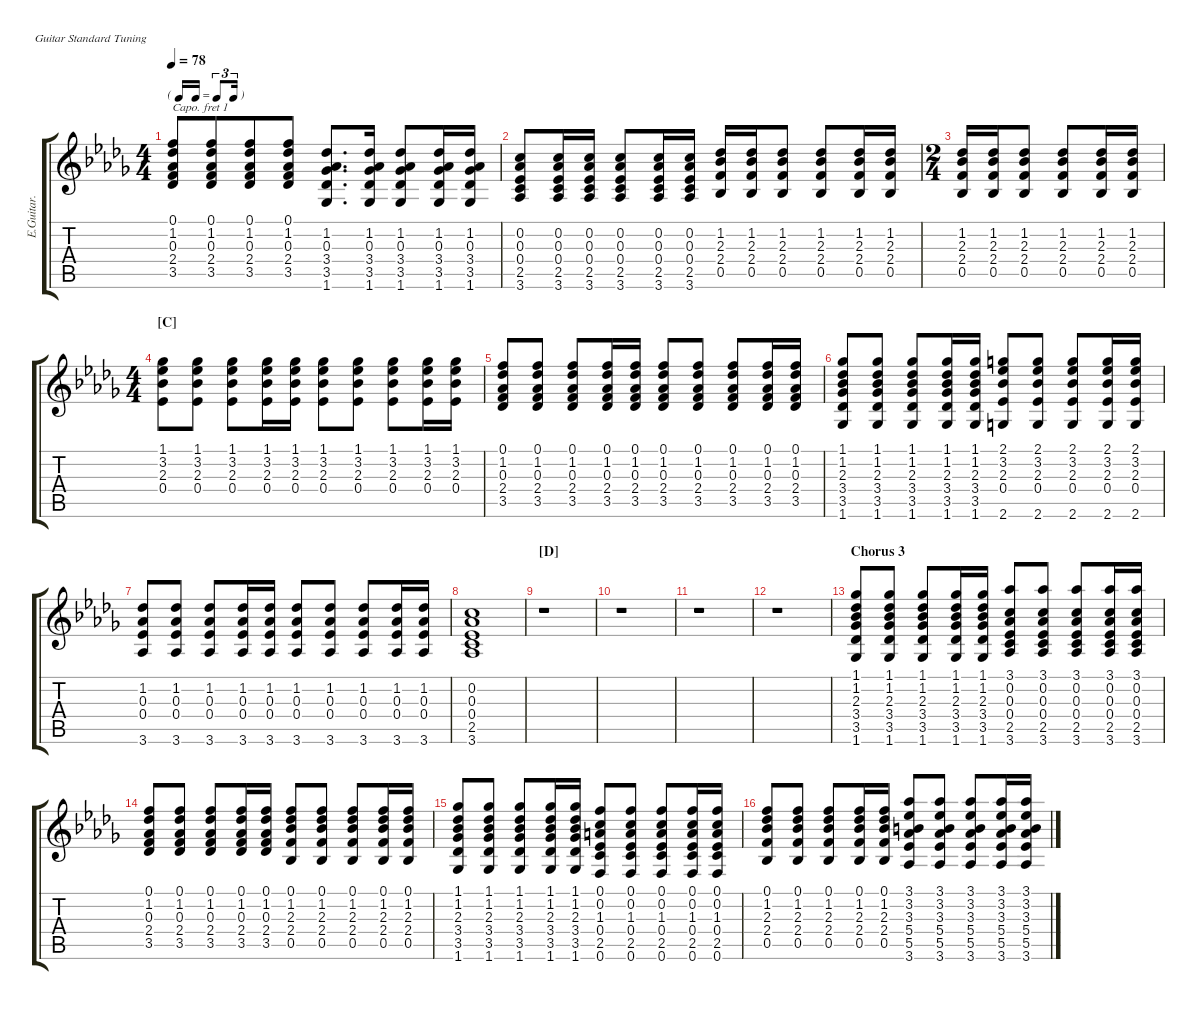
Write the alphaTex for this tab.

\defaultSystemsLayout 4
\hideDynamics
\otherSystemsTrackNameOrientation horizontal
\track ("E.Guitar." "E.Guitar.") {defaultSystemsLayout 4 instrument overdrivenguitar}
\staff {score tabs}
\capo 1
\tuning (E4 B3 G3 D3 A2 E2)
\ts (4 4)
\tf triplet16th
\tempo 78
\clef g2
\ks db
(3.5{acc b} 2.4{acc forcenatural} 0.3{acc b} 1.2{acc b} 0.1{acc forcenatural}).8{dy mf beam Up beam merge} (3.5{acc b} 2.4{acc forcenatural} 0.3{acc b} 1.2{acc b} 0.1{acc forcenatural}).8{beam Up beam merge} (3.5{acc b} 2.4{acc forcenatural} 0.3{acc b} 1.2{acc b} 0.1{acc forcenatural}).8{beam Up beam merge} (3.5{acc b} 2.4{acc forcenatural} 0.3{acc b} 1.2{acc b} 0.1{acc forcenatural}).8{beam Up} (1.2{acc b} 0.3{acc b} 3.4{acc b} 3.5{acc b} 1.6{acc b}).8{d beam Up} (1.2{acc b} 0.3{acc b} 3.4{acc b} 3.5{acc b} 1.6{acc b}).16{beam Up} (1.2{acc b} 0.3{acc b} 3.4{acc b} 3.5{acc b} 1.6{acc b}).8{beam Up} (1.2{acc b} 0.3{acc b} 3.4{acc b} 3.5{acc b} 1.6{acc b}).16{beam Up} (1.2{acc b} 0.3{acc b} 3.4{acc b} 3.5{acc b} 1.6{acc b}).16{beam Up} |
(3.6{acc b} 2.5{acc forcenatural} 0.4{acc b} 0.3{acc b} 0.2{acc forcenatural}).8{beam Up} (3.6{acc b} 2.5{acc forcenatural} 0.4{acc b} 0.3{acc b} 0.2{acc forcenatural}).16{beam Up} (3.6{acc b} 2.5{acc forcenatural} 0.4{acc b} 0.3{acc b} 0.2{acc forcenatural}).16{beam Up} (3.6{acc b} 2.5{acc forcenatural} 0.4{acc b} 0.3{acc b} 0.2{acc forcenatural}).8{beam Up} (3.6{acc b} 2.5{acc forcenatural} 0.4{acc b} 0.3{acc b} 0.2{acc forcenatural}).16{beam Up} (3.6{acc b} 2.5{acc forcenatural} 0.4{acc b} 0.3{acc b} 0.2{acc forcenatural}).16{beam Up} (1.2{acc b} 2.3{acc b} 2.4{acc forcenatural} 0.5{acc b}).16{beam Up} (1.2{acc b} 2.3{acc b} 2.4{acc forcenatural} 0.5{acc b}).16{beam Up} (1.2{acc b} 2.3{acc b} 2.4{acc forcenatural} 0.5{acc b}).8{beam Up} (1.2{acc b} 2.3{acc b} 2.4{acc forcenatural} 0.5{acc b}).8{beam Up} (1.2{acc b} 2.3{acc b} 2.4{acc forcenatural} 0.5{acc b}).16{beam Up} (1.2{acc b} 2.3{acc b} 2.4{acc forcenatural} 0.5{acc b}).16{beam Up} |
\ts (2 4)
(1.2{acc b} 2.3{acc b} 2.4{acc forcenatural} 0.5{acc b}).16{beam Up} (1.2{acc b} 2.3{acc b} 2.4{acc forcenatural} 0.5{acc b}).16{beam Up} (1.2{acc b} 2.3{acc b} 2.4{acc forcenatural} 0.5{acc b}).8{beam Up} (1.2{acc b} 2.3{acc b} 2.4{acc forcenatural} 0.5{acc b}).8{beam Up} (1.2{acc b} 2.3{acc b} 2.4{acc forcenatural} 0.5{acc b}).16{beam Up} (1.2{acc b} 2.3{acc b} 2.4{acc forcenatural} 0.5{acc b}).16{beam Up} |
\ts (4 4)
\section ("C" "")
(1.1{acc b} 3.2{acc b} 2.3{acc b} 0.4{acc b}).8{beam Down} (1.1{acc b} 3.2{acc b} 2.3{acc b} 0.4{acc b}).8{beam Down} (1.1{acc b} 3.2{acc b} 2.3{acc b} 0.4{acc b}).8{beam Down} (1.1{acc b} 3.2{acc b} 2.3{acc b} 0.4{acc b}).16{beam Down} (1.1{acc b} 3.2{acc b} 2.3{acc b} 0.4{acc b}).16{beam Down} (1.1{acc b} 3.2{acc b} 2.3{acc b} 0.4{acc b}).8{beam Down} (1.1{acc b} 3.2{acc b} 2.3{acc b} 0.4{acc b}).8{beam Down} (1.1{acc b} 3.2{acc b} 2.3{acc b} 0.4{acc b}).8{beam Down} (1.1{acc b} 3.2{acc b} 2.3{acc b} 0.4{acc b}).16{beam Down} (1.1{acc b} 3.2{acc b} 2.3{acc b} 0.4{acc b}).16{beam Down} |
(3.5{acc b} 2.4{acc forcenatural} 0.3{acc b} 1.2{acc b} 0.1{acc forcenatural}).8{beam Up} (3.5{acc b} 2.4{acc forcenatural} 0.3{acc b} 1.2{acc b} 0.1{acc forcenatural}).8{beam Up} (3.5{acc b} 2.4{acc forcenatural} 0.3{acc b} 1.2{acc b} 0.1{acc forcenatural}).8{beam Up} (3.5{acc b} 2.4{acc forcenatural} 0.3{acc b} 1.2{acc b} 0.1{acc forcenatural}).16{beam Up} (3.5{acc b} 2.4{acc forcenatural} 0.3{acc b} 1.2{acc b} 0.1{acc forcenatural}).16{beam Up} (3.5{acc b} 2.4{acc forcenatural} 0.3{acc b} 1.2{acc b} 0.1{acc forcenatural}).8{beam Up} (3.5{acc b} 2.4{acc forcenatural} 0.3{acc b} 1.2{acc b} 0.1{acc forcenatural}).8{beam Up} (3.5{acc b} 2.4{acc forcenatural} 0.3{acc b} 1.2{acc b} 0.1{acc forcenatural}).8{beam Up} (3.5{acc b} 2.4{acc forcenatural} 0.3{acc b} 1.2{acc b} 0.1{acc forcenatural}).16{beam Up} (3.5{acc b} 2.4{acc forcenatural} 0.3{acc b} 1.2{acc b} 0.1{acc forcenatural}).16{beam Up} |
(1.1{acc b} 1.2{acc b} 2.3{acc b} 3.4{acc b} 3.5{acc b} 1.6{acc b}).8{beam Up} (1.1{acc b} 1.2{acc b} 2.3{acc b} 3.4{acc b} 3.5{acc b} 1.6{acc b}).8{beam Up} (1.1{acc b} 1.2{acc b} 2.3{acc b} 3.4{acc b} 3.5{acc b} 1.6{acc b}).8{beam Up} (1.1{acc b} 1.2{acc b} 2.3{acc b} 3.4{acc b} 3.5{acc b} 1.6{acc b}).16{beam Up} (1.1{acc b} 1.2{acc b} 2.3{acc b} 3.4{acc b} 3.5{acc b} 1.6{acc b}).16{beam Up} (2.6{acc forcenatural} 2.1{acc forcenatural} 3.2{acc b} 2.3{acc b} 0.4{acc b}).8{beam Up} (2.6{acc forcenatural} 2.1{acc forcenatural} 3.2{acc b} 2.3{acc b} 0.4{acc b}).8{beam Up} (2.6{acc forcenatural} 2.1{acc forcenatural} 3.2{acc b} 2.3{acc b} 0.4{acc b}).8{beam Up} (2.6{acc forcenatural} 2.1{acc forcenatural} 3.2{acc b} 2.3{acc b} 0.4{acc b}).16{beam Up} (2.6{acc forcenatural} 2.1{acc forcenatural} 3.2{acc b} 2.3{acc b} 0.4{acc b}).16{beam Up} |
(1.2{acc b} 0.3{acc b} 0.4{acc b} 3.6{acc b}).8{beam Up} (1.2{acc b} 0.3{acc b} 0.4{acc b} 3.6{acc b}).8{beam Up} (1.2{acc b} 0.3{acc b} 0.4{acc b} 3.6{acc b}).8{beam Up} (1.2{acc b} 0.3{acc b} 0.4{acc b} 3.6{acc b}).16{beam Up} (1.2{acc b} 0.3{acc b} 0.4{acc b} 3.6{acc b}).16{beam Up} (1.2{acc b} 0.3{acc b} 0.4{acc b} 3.6{acc b}).8{beam Up} (1.2{acc b} 0.3{acc b} 0.4{acc b} 3.6{acc b}).8{beam Up} (1.2{acc b} 0.3{acc b} 0.4{acc b} 3.6{acc b}).8{beam Up} (1.2{acc b} 0.3{acc b} 0.4{acc b} 3.6{acc b}).16{beam Up} (1.2{acc b} 0.3{acc b} 0.4{acc b} 3.6{acc b}).16{beam Up} |
(3.6{acc b} 2.5{acc forcenatural} 0.4{acc b} 0.3{acc b} 0.2{acc forcenatural}).1{beam Up} |
\section ("D" "")
r.1{beam Down} |
r.1{beam Down} |
r.1{beam Down} |
r.1{beam Down} |
\section ("" "Chorus 3")
(1.6{acc b} 3.5{acc b} 3.4{acc b} 2.3{acc b} 1.2{acc b} 1.1{acc b}).8{beam Up} (1.6{acc b} 3.5{acc b} 3.4{acc b} 2.3{acc b} 1.2{acc b} 1.1{acc b}).8{beam Up} (1.6{acc b} 3.5{acc b} 3.4{acc b} 2.3{acc b} 1.2{acc b} 1.1{acc b}).8{beam Up} (1.6{acc b} 3.5{acc b} 3.4{acc b} 2.3{acc b} 1.2{acc b} 1.1{acc b}).16{beam Up} (1.6{acc b} 3.5{acc b} 3.4{acc b} 2.3{acc b} 1.2{acc b} 1.1{acc b}).16{beam Up} (3.1{acc b} 3.6{acc b} 2.5{acc forcenatural} 0.4{acc b} 0.3{acc b} 0.2{acc forcenatural}).8{beam Up} (3.1{acc b} 3.6{acc b} 2.5{acc forcenatural} 0.4{acc b} 0.3{acc b} 0.2{acc forcenatural}).8{beam Up} (3.1{acc b} 3.6{acc b} 2.5{acc forcenatural} 0.4{acc b} 0.3{acc b} 0.2{acc forcenatural}).8{beam Up} (3.1{acc b} 3.6{acc b} 2.5{acc forcenatural} 0.4{acc b} 0.3{acc b} 0.2{acc forcenatural}).16{beam Up} (3.1{acc b} 3.6{acc b} 2.5{acc forcenatural} 0.4{acc b} 0.3{acc b} 0.2{acc forcenatural}).16{beam Up} |
(3.5{acc b} 2.4{acc forcenatural} 0.3{acc b} 1.2{acc b} 0.1{acc forcenatural}).8{beam Up} (3.5{acc b} 2.4{acc forcenatural} 0.3{acc b} 1.2{acc b} 0.1{acc forcenatural}).8{beam Up} (3.5{acc b} 2.4{acc forcenatural} 0.3{acc b} 1.2{acc b} 0.1{acc forcenatural}).8{beam Up} (3.5{acc b} 2.4{acc forcenatural} 0.3{acc b} 1.2{acc b} 0.1{acc forcenatural}).16{beam Up} (3.5{acc b} 2.4{acc forcenatural} 0.3{acc b} 1.2{acc b} 0.1{acc forcenatural}).16{beam Up} (0.5{acc b} 2.4{acc forcenatural} 2.3{acc b} 1.2{acc b} 0.1{acc forcenatural}).8{beam Up} (0.5{acc b} 2.4{acc forcenatural} 2.3{acc b} 1.2{acc b} 0.1{acc forcenatural}).8{beam Up} (0.5{acc b} 2.4{acc forcenatural} 2.3{acc b} 1.2{acc b} 0.1{acc forcenatural}).8{beam Up} (0.5{acc b} 2.4{acc forcenatural} 2.3{acc b} 1.2{acc b} 0.1{acc forcenatural}).16{beam Up} (0.5{acc b} 2.4{acc forcenatural} 2.3{acc b} 1.2{acc b} 0.1{acc forcenatural}).16{beam Up} |
(1.6{acc b} 3.5{acc b} 3.4{acc b} 2.3{acc b} 1.2{acc b} 1.1{acc b}).8{beam Up} (1.6{acc b} 3.5{acc b} 3.4{acc b} 2.3{acc b} 1.2{acc b} 1.1{acc b}).8{beam Up} (1.6{acc b} 3.5{acc b} 3.4{acc b} 2.3{acc b} 1.2{acc b} 1.1{acc b}).8{beam Up} (1.6{acc b} 3.5{acc b} 3.4{acc b} 2.3{acc b} 1.2{acc b} 1.1{acc b}).16{beam Up} (1.6{acc b} 3.5{acc b} 3.4{acc b} 2.3{acc b} 1.2{acc b} 1.1{acc b}).16{beam Up} (0.6{acc forcenatural} 2.5{acc forcenatural} 0.4{acc b} 1.3{acc forcenatural} 0.2{acc forcenatural} 0.1{acc forcenatural}).8{beam Up} (0.6{acc forcenatural} 2.5{acc forcenatural} 0.4{acc b} 1.3{acc forcenatural} 0.2{acc forcenatural} 0.1{acc forcenatural}).8{beam Up} (0.6{acc forcenatural} 2.5{acc forcenatural} 0.4{acc b} 1.3{acc forcenatural} 0.2{acc forcenatural} 0.1{acc forcenatural}).8{beam Up} (0.6{acc forcenatural} 2.5{acc forcenatural} 0.4{acc b} 1.3{acc forcenatural} 0.2{acc forcenatural} 0.1{acc forcenatural}).16{beam Up} (0.6{acc forcenatural} 2.5{acc forcenatural} 0.4{acc b} 1.3{acc forcenatural} 0.2{acc forcenatural} 0.1{acc forcenatural}).16{beam Up} |
(0.5{acc b} 2.4{acc forcenatural} 1.2{acc b} 2.3{acc b} 0.1{acc forcenatural}).8{beam Up} (0.5{acc b} 2.4{acc forcenatural} 1.2{acc b} 2.3{acc b} 0.1{acc forcenatural}).8{beam Up} (0.5{acc b} 2.4{acc forcenatural} 1.2{acc b} 2.3{acc b} 0.1{acc forcenatural}).8{beam Up} (0.5{acc b} 2.4{acc forcenatural} 1.2{acc b} 2.3{acc b} 0.1{acc forcenatural}).16{beam Up} (0.5{acc b} 2.4{acc forcenatural} 1.2{acc b} 2.3{acc b} 0.1{acc forcenatural}).16{beam Up} (3.1{acc b} 3.2{acc b} 5.4{acc b} 3.3{acc forcenatural} 3.6{acc b} 5.5{acc b}).8{beam Up} (3.1{acc b} 3.2{acc b} 5.4{acc b} 3.3{acc forcenatural} 3.6{acc b} 5.5{acc b}).8{beam Up} (3.1{acc b} 3.2{acc b} 5.4{acc b} 3.3{acc forcenatural} 3.6{acc b} 5.5{acc b}).8{beam Up} (3.1{acc b} 3.2{acc b} 5.4{acc b} 3.3{acc forcenatural} 3.6{acc b} 5.5{acc b}).16{beam Up} (3.1{acc b} 3.2{acc b} 5.4{acc b} 3.3{acc forcenatural} 3.6{acc b} 5.5{acc b}).16{beam Up}
